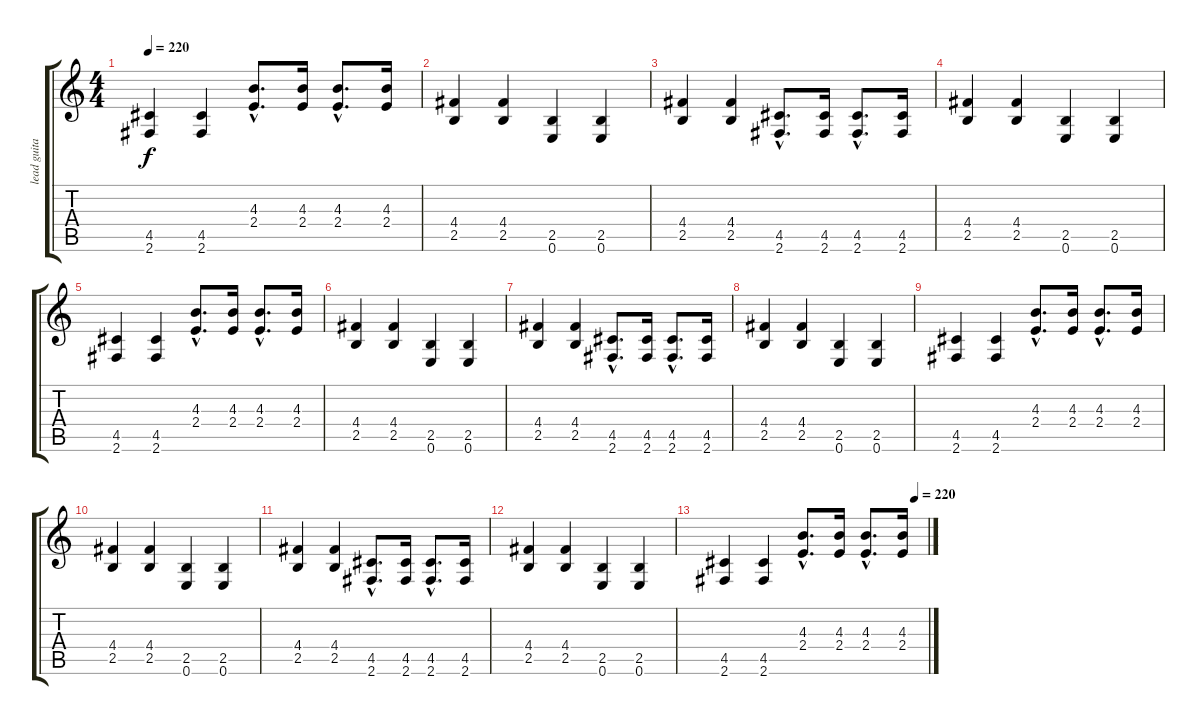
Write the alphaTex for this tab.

\track ("lead guitar" "lead guita") {instrument distortionguitar}
\staff {score tabs}
\tuning (E4 B3 G3 D3 A2 E2) {hide}
\ts (4 4)
\tempo 220
\clef g2
\ks c
(4.5 2.6).4{dy f} (4.5 2.6).4 (4.3{hac} 2.4{hac}).8{d} (4.3 2.4).16 (4.3{hac} 2.4{hac}).8{d} (4.3 2.4).16 |
(4.4 2.5).4 (4.4 2.5).4 (2.5 0.6).4 (2.5 0.6).4 |
(4.4 2.5).4 (4.4 2.5).4 (4.5{hac} 2.6{hac}).8{d} (4.5 2.6).16 (4.5{hac} 2.6{hac}).8{d} (4.5 2.6).16 |
(4.4 2.5).4 (4.4 2.5).4 (2.5 0.6).4 (2.5 0.6).4 |
(4.5 2.6).4 (4.5 2.6).4 (4.3{hac} 2.4{hac}).8{d} (4.3 2.4).16 (4.3{hac} 2.4{hac}).8{d} (4.3 2.4).16 |
(4.4 2.5).4 (4.4 2.5).4 (2.5 0.6).4 (2.5 0.6).4 |
(4.4 2.5).4 (4.4 2.5).4 (4.5{hac} 2.6{hac}).8{d} (4.5 2.6).16 (4.5{hac} 2.6{hac}).8{d} (4.5 2.6).16 |
(4.4 2.5).4 (4.4 2.5).4 (2.5 0.6).4 (2.5 0.6).4 |
(4.5 2.6).4 (4.5 2.6).4 (4.3{hac} 2.4{hac}).8{d} (4.3 2.4).16 (4.3{hac} 2.4{hac}).8{d} (4.3 2.4).16 |
(4.4 2.5).4 (4.4 2.5).4 (2.5 0.6).4 (2.5 0.6).4 |
(4.4 2.5).4 (4.4 2.5).4 (4.5{hac} 2.6{hac}).8{d} (4.5 2.6).16 (4.5{hac} 2.6{hac}).8{d} (4.5 2.6).16 |
(4.4 2.5).4 (4.4 2.5).4 (2.5 0.6).4 (2.5 0.6).4 |
\tempo (220 0.9375)
(4.5 2.6).4 (4.5 2.6).4 (4.3{hac} 2.4{hac}).8{d} (4.3 2.4).16 (4.3{hac} 2.4{hac}).8{d} (4.3 2.4).16
